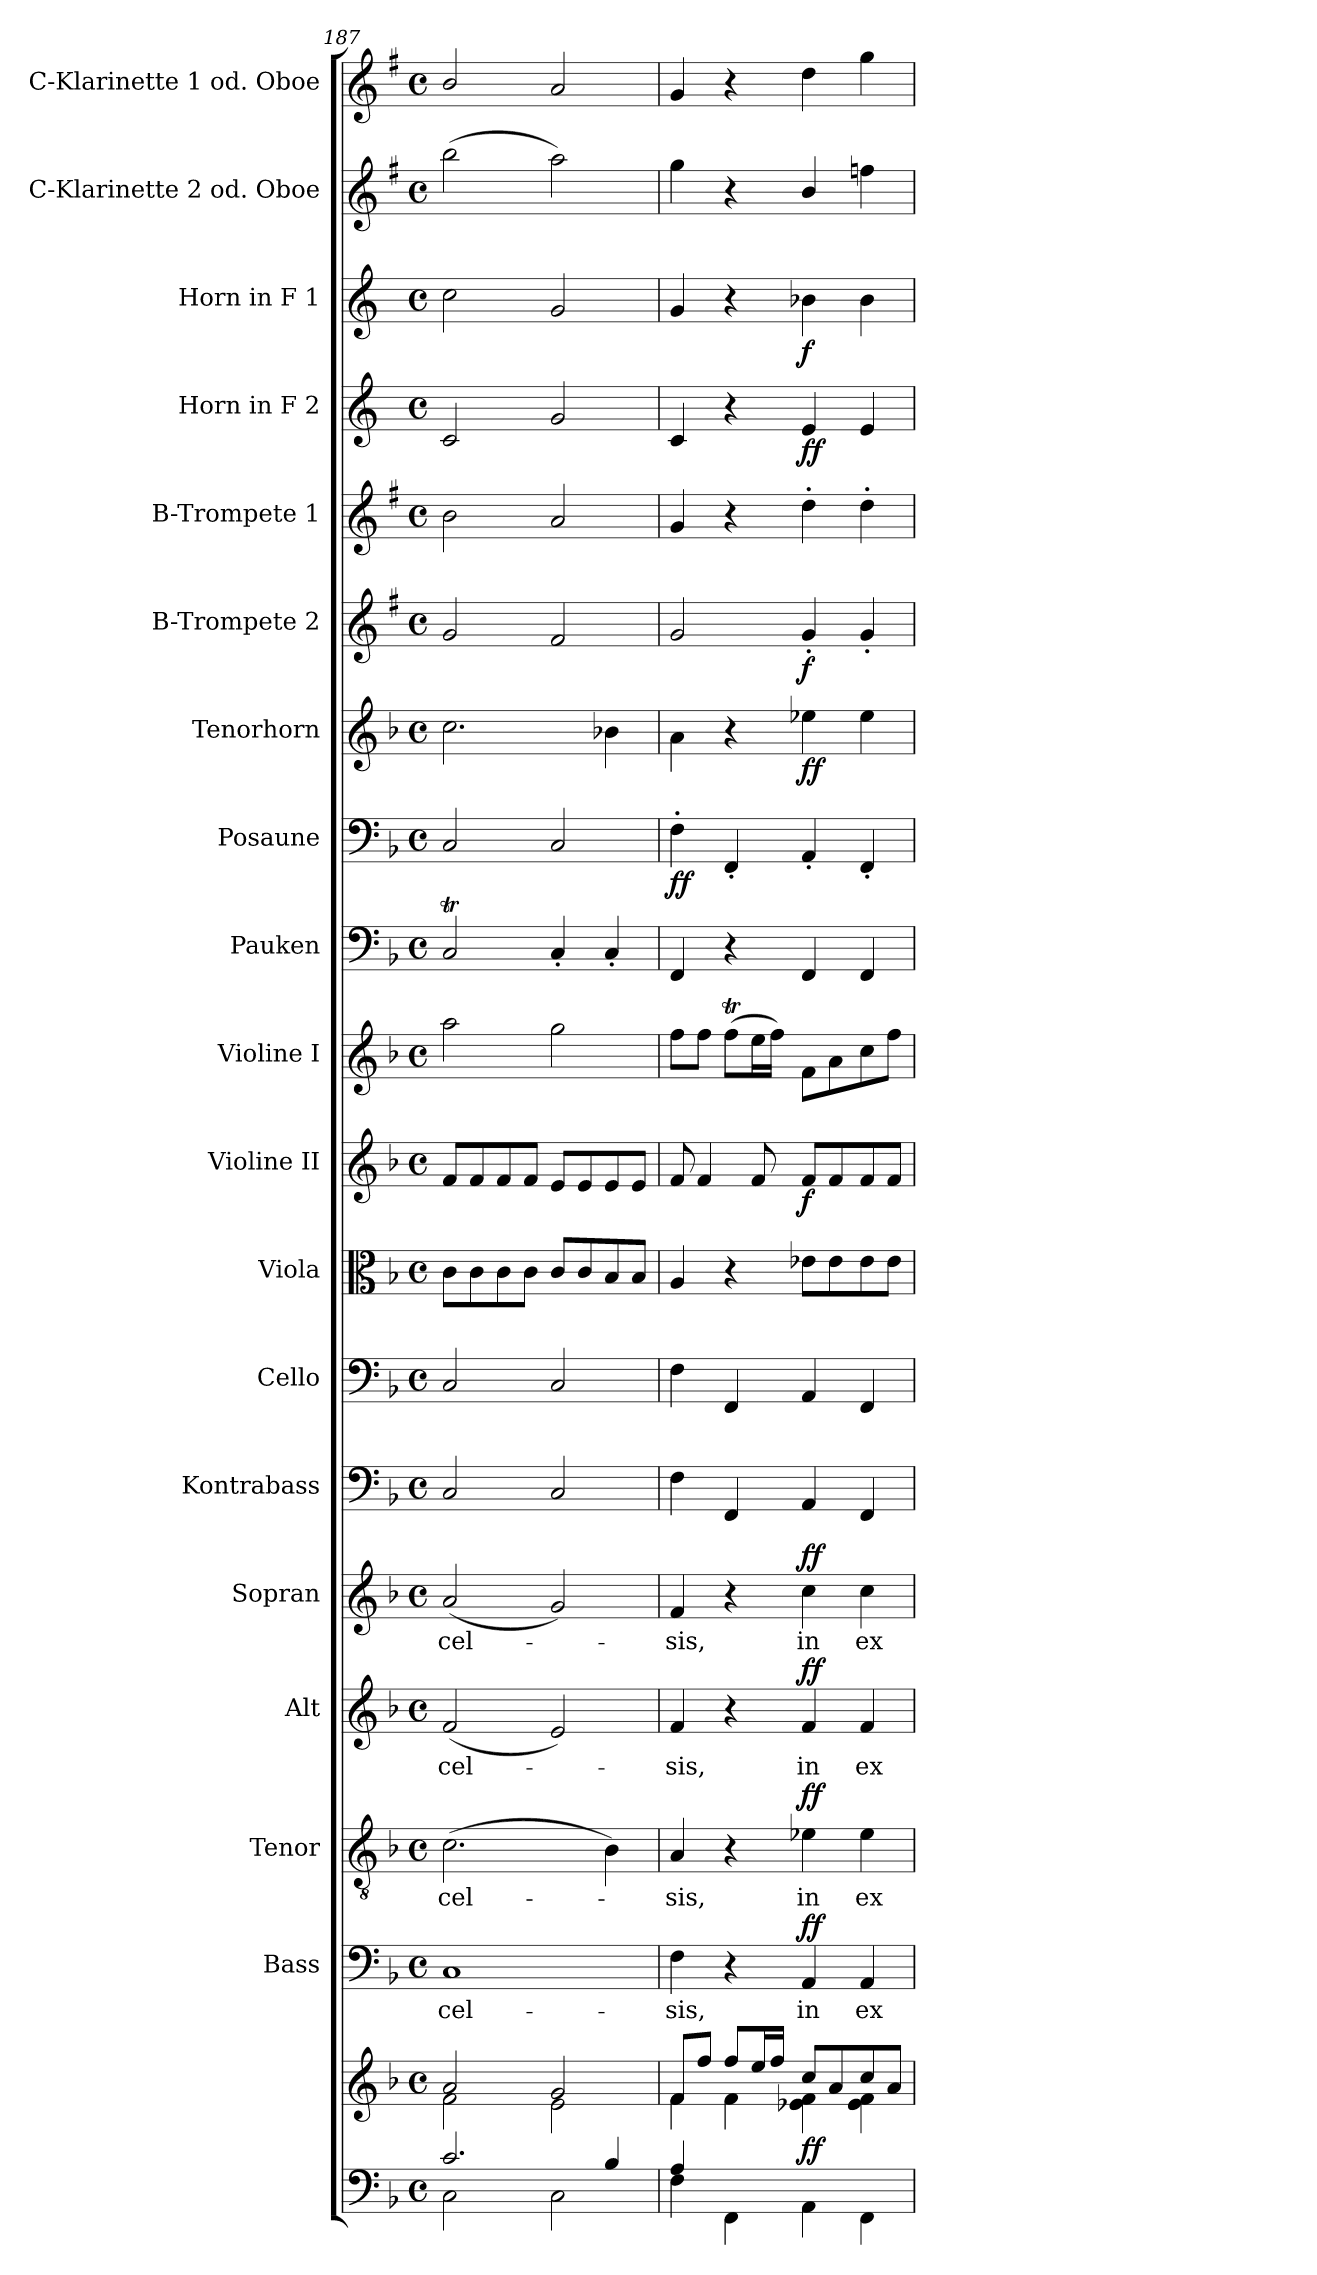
**kern	**kern	**dynam	**kern	**text	**dynam	**kern	**text	**dynam	**kern	**text	**dynam	**kern	**text	**dynam	**kern	**kern	**kern	**kern	**dynam	**kern	**kern	**kern	**dynam	**kern	**dynam	**kern	**dynam	**kern	**kern	**dynam	**kern	**dynam	**kern	**kern
*part19	*part19	*part19	*part18	*part18	*part18	*part17	*part17	*part17	*part16	*part16	*part16	*part15	*part15	*part15	*part14	*part13	*part12	*part11	*part11	*part10	*part9	*part8	*part8	*part7	*part7	*part6	*part6	*part5	*part4	*part4	*part3	*part3	*part2	*part1
*staff20	*staff19	*staff19/20	*staff18	*staff18	*staff18	*staff17	*staff17	*staff17	*staff16	*staff16	*staff16	*staff15	*staff15	*staff15	*staff14	*staff13	*staff12	*staff11	*staff11	*staff10	*staff9	*staff8	*staff8	*staff7	*staff7	*staff6	*staff6	*staff5	*staff4	*staff4	*staff3	*staff3	*staff2	*staff1
*	*	*	*I"Bass	*	*	*I"Tenor	*	*	*I"Alt	*	*	*I"Sopran	*	*	*I"Kontrabass	*I"Cello	*I"Viola	*I"Violine II	*	*I"Violine I	*I"Pauken	*I"Posaune	*	*I"Tenorhorn	*	*I"B-Trompete 2	*	*I"B-Trompete 1	*I"Horn in F 2	*	*I"Horn in F 1	*	*I"C-Klarinette 2 od. Oboe	*I"C-Klarinette 1 od. Oboe
*	*	*	*I'B.	*	*	*I'T.	*	*	*I'A.	*	*	*I'S.	*	*	*I'Kb.	*	*I'Vla.	*I'Vl. II	*	*I'Vl. I	*I'Pk.	*I'Pos.	*	*I'T. Hrn.	*	*I'B Trp. 2	*	*I'B Trp. 1	*	*	*	*	*I'C Kl. 2	*I'C Kl. 1
*clefF4	*clefG2	*	*clefF4	*	*	*clefGv2	*	*	*clefG2	*	*	*clefG2	*	*	*clefF4	*clefF4	*clefC3	*clefG2	*	*clefG2	*clefF4	*clefF4	*	*clefG2	*	*clefG2	*	*clefG2	*clefG2	*	*clefG2	*	*clefG2	*clefG2
*	*	*	*	*	*	*	*	*	*	*	*	*	*	*	*ITrd7c12	*	*	*	*	*	*	*	*	*ITrd8c14	*	*ITrd1c2	*	*ITrd1c2	*ITrd4c7	*	*ITrd4c7	*	*ITrd1c2	*ITrd1c2
*k[b-]	*k[b-]	*	*k[b-]	*	*	*k[b-]	*	*	*k[b-]	*	*	*k[b-]	*	*	*k[b-]	*k[b-]	*k[b-]	*k[b-]	*	*k[b-]	*k[b-]	*k[b-]	*	*k[b-]	*	*k[b-]	*	*k[b-]	*k[b-]	*	*k[b-]	*	*k[b-]	*k[b-]
*F:	*F:	*	*F:	*	*	*F:	*	*	*F:	*	*	*F:	*	*	*F:	*F:	*F:	*F:	*	*F:	*F:	*F:	*	*F:	*	*F:	*	*F:	*F:	*	*F:	*	*F:	*F:
*M4/4	*M4/4	*	*M4/4	*	*	*M4/4	*	*	*M4/4	*	*	*M4/4	*	*	*M4/4	*M4/4	*M4/4	*M4/4	*	*M4/4	*M4/4	*M4/4	*	*M4/4	*	*M4/4	*	*M4/4	*M4/4	*	*M4/4	*	*M4/4	*M4/4
*met(c)	*met(c)	*	*met(c)	*	*	*met(c)	*	*	*met(c)	*	*	*met(c)	*	*	*met(c)	*met(c)	*met(c)	*met(c)	*	*met(c)	*met(c)	*met(c)	*	*met(c)	*	*met(c)	*	*met(c)	*met(c)	*	*met(c)	*	*met(c)	*met(c)
=187	=187	=187	=187	=187	=187	=187	=187	=187	=187	=187	=187	=187	=187	=187	=187	=187	=187	=187	=187	=187	=187	=187	=187	=187	=187	=187	=187	=187	=187	=187	=187	=187	=187	=187
*^	*^	*	*	*	*	*	*	*	*	*	*	*	*	*	*	*	*	*	*	*	*	*	*	*	*	*	*	*	*	*	*	*	*	*
!	!	!	!	!	!	!LO:LY:b	!	!	!LO:LY:b	!	!	!LO:LY:b	!	!	!LO:LY:b	!	!	!	!	!	!	!	!	!	!	!	!	!	!	!	!	!	!	!	!	!
2.c/	2C\	2a/	2f\	.	1C	-cel-	.	(>2.c\	-cel-	.	(<2f/	-cel-	.	(<2a/	-cel-	.	2CC/	2C/	8c\L	8f/L	.	2aa\	2CT/	2C/	.	2.c\	.	2f/	.	2a\	2F/	.	2f\	.	(>2aa\	2a/
.	.	.	.	.	.	.	.	.	.	.	.	.	.	.	.	.	.	.	8c\	8f/	.	.	.	.	.	.	.	.	.	.	.	.	.	.	.	.
.	.	.	.	.	.	.	.	.	.	.	.	.	.	.	.	.	.	.	8c\	8f/	.	.	.	.	.	.	.	.	.	.	.	.	.	.	.	.
.	.	.	.	.	.	.	.	.	.	.	.	.	.	.	.	.	.	.	8c\J	8f/J	.	.	.	.	.	.	.	.	.	.	.	.	.	.	.	.
.	2C\	2g/	2e\	.	.	.	.	.	.	.	2e/)	.	.	2g/)	.	.	2CC/	2C/	8c/L	8e/L	.	2gg\	4C'</	2C/	.	.	.	2e/	.	2g/	2c/	.	2c/	.	2gg\)	2g/
.	.	.	.	.	.	.	.	.	.	.	.	.	.	.	.	.	.	.	8c/	8e/	.	.	.	.	.	.	.	.	.	.	.	.	.	.	.	.
4B-/	.	.	.	.	.	.	.	4B-\)	.	.	.	.	.	.	.	.	.	.	8B-/	8e/	.	.	4C'</	.	.	4B-X\	.	.	.	.	.	.	.	.	.	.
.	.	.	.	.	.	.	.	.	.	.	.	.	.	.	.	.	.	.	8B-/J	8e/J	.	.	.	.	.	.	.	.	.	.	.	.	.	.	.	.
=188	=188	=188	=188	=188	=188	=188	=188	=188	=188	=188	=188	=188	=188	=188	=188	=188	=188	=188	=188	=188	=188	=188	=188	=188	=188	=188	=188	=188	=188	=188	=188	=188	=188	=188	=188	=188
!	!	!	!	!	!	!LO:LY:b	!	!	!LO:LY:b	!	!	!LO:LY:b	!	!	!LO:LY:b	!	!	!	!	!	!	!	!	!	!LO:DY:b	!	!	!	!	!	!	!	!	!	!	!
4A/	4F\	8f/L	4f\	.	4F\	-sis,	.	4A/	-sis,	.	4f/	-sis,	.	4f/	-sis,	.	4FF\	4F\	4A/	8f/	.	8ff\L	4FF/	4F'>\	ff	4A\	.	2f/	.	4f/	4F/	.	4c/	.	4ff\	4f/
.	.	8ff/J	.	.	.	.	.	.	.	.	.	.	.	.	.	.	.	.	.	4f/	.	8ff\J	.	.	.	.	.	.	.	.	.	.	.	.	.	.
2.ryy	4FF\	8ff/L	4f\	.	4r	.	.	4r	.	.	4r	.	.	4r	.	.	4FFF/	4FF/	4r	.	.	(>8ffT\L	4r	4FF'</	.	4r	.	.	.	4r	4r	.	4r	.	4r	4r
.	.	16ee/L	.	.	.	.	.	.	.	.	.	.	.	.	.	.	.	.	.	8f/	.	16ee\L	.	.	.	.	.	.	.	.	.	.	.	.	.	.
.	.	16ff/JJ	.	.	.	.	.	.	.	.	.	.	.	.	.	.	.	.	.	.	.	16ff\JJ)	.	.	.	.	.	.	.	.	.	.	.	.	.	.
!	!	!	!	!LO:DY:b	!	!LO:LY:b	!LO:DY:a	!	!LO:LY:b	!LO:DY:a	!	!LO:LY:b	!LO:DY:a	!	!LO:LY:b	!LO:DY:a	!	!	!	!	!LO:DY:b	!	!	!	!	!	!LO:DY:b	!	!LO:DY:b	!	!	!LO:DY:b	!	!LO:DY:b	!	!
.	4AA\	8cc/L	4e-X\ 4f\	ff	4AA/	in	ff	4e-X\	in	ff	4f/	in	ff	4cc\	in	ff	4AAA/	4AA/	8e-X\L	8f/L	f	8f\L	4FF/	4AA'</	.	4e-X\	ff	4f'</	f	4cc'>\	4A/	ff	4e-X\	f	4a/	4cc\
.	.	8a/	.	.	.	.	.	.	.	.	.	.	.	.	.	.	.	.	8e-\	8f/	.	8a\	.	.	.	.	.	.	.	.	.	.	.	.	.	.
!	!	!	!	!	!	!LO:LY:b	!	!	!LO:LY:b	!	!	!LO:LY:b	!	!	!LO:LY:b	!	!	!	!	!	!	!	!	!	!	!	!	!	!	!	!	!	!	!	!	!
.	4FF\	8cc/	4e-\ 4f\	.	4AA/	ex-	.	4e-\	ex-	.	4f/	ex-	.	4cc\	ex-	.	4FFF/	4FF/	8e-\	8f/	.	8cc\	4FF/	4FF'</	.	4e-\	.	4f'</	.	4cc'>\	4A/	.	4e-\	.	4ee-X\	4ff\
.	.	8a/J	.	.	.	.	.	.	.	.	.	.	.	.	.	.	.	.	8e-\J	8f/J	.	8ff\J	.	.	.	.	.	.	.	.	.	.	.	.	.	.
*v	*v	*	*	*	*	*	*	*	*	*	*	*	*	*	*	*	*	*	*	*	*	*	*	*	*	*	*	*	*	*	*	*	*	*	*	*
*	*v	*v	*	*	*	*	*	*	*	*	*	*	*	*	*	*	*	*	*	*	*	*	*	*	*	*	*	*	*	*	*	*	*	*	*
=	=	=	=	=	=	=	=	=	=	=	=	=	=	=	=	=	=	=	=	=	=	=	=	=	=	=	=	=	=	=	=	=	=	=
*-	*-	*-	*-	*-	*-	*-	*-	*-	*-	*-	*-	*-	*-	*-	*-	*-	*-	*-	*-	*-	*-	*-	*-	*-	*-	*-	*-	*-	*-	*-	*-	*-	*-	*-
